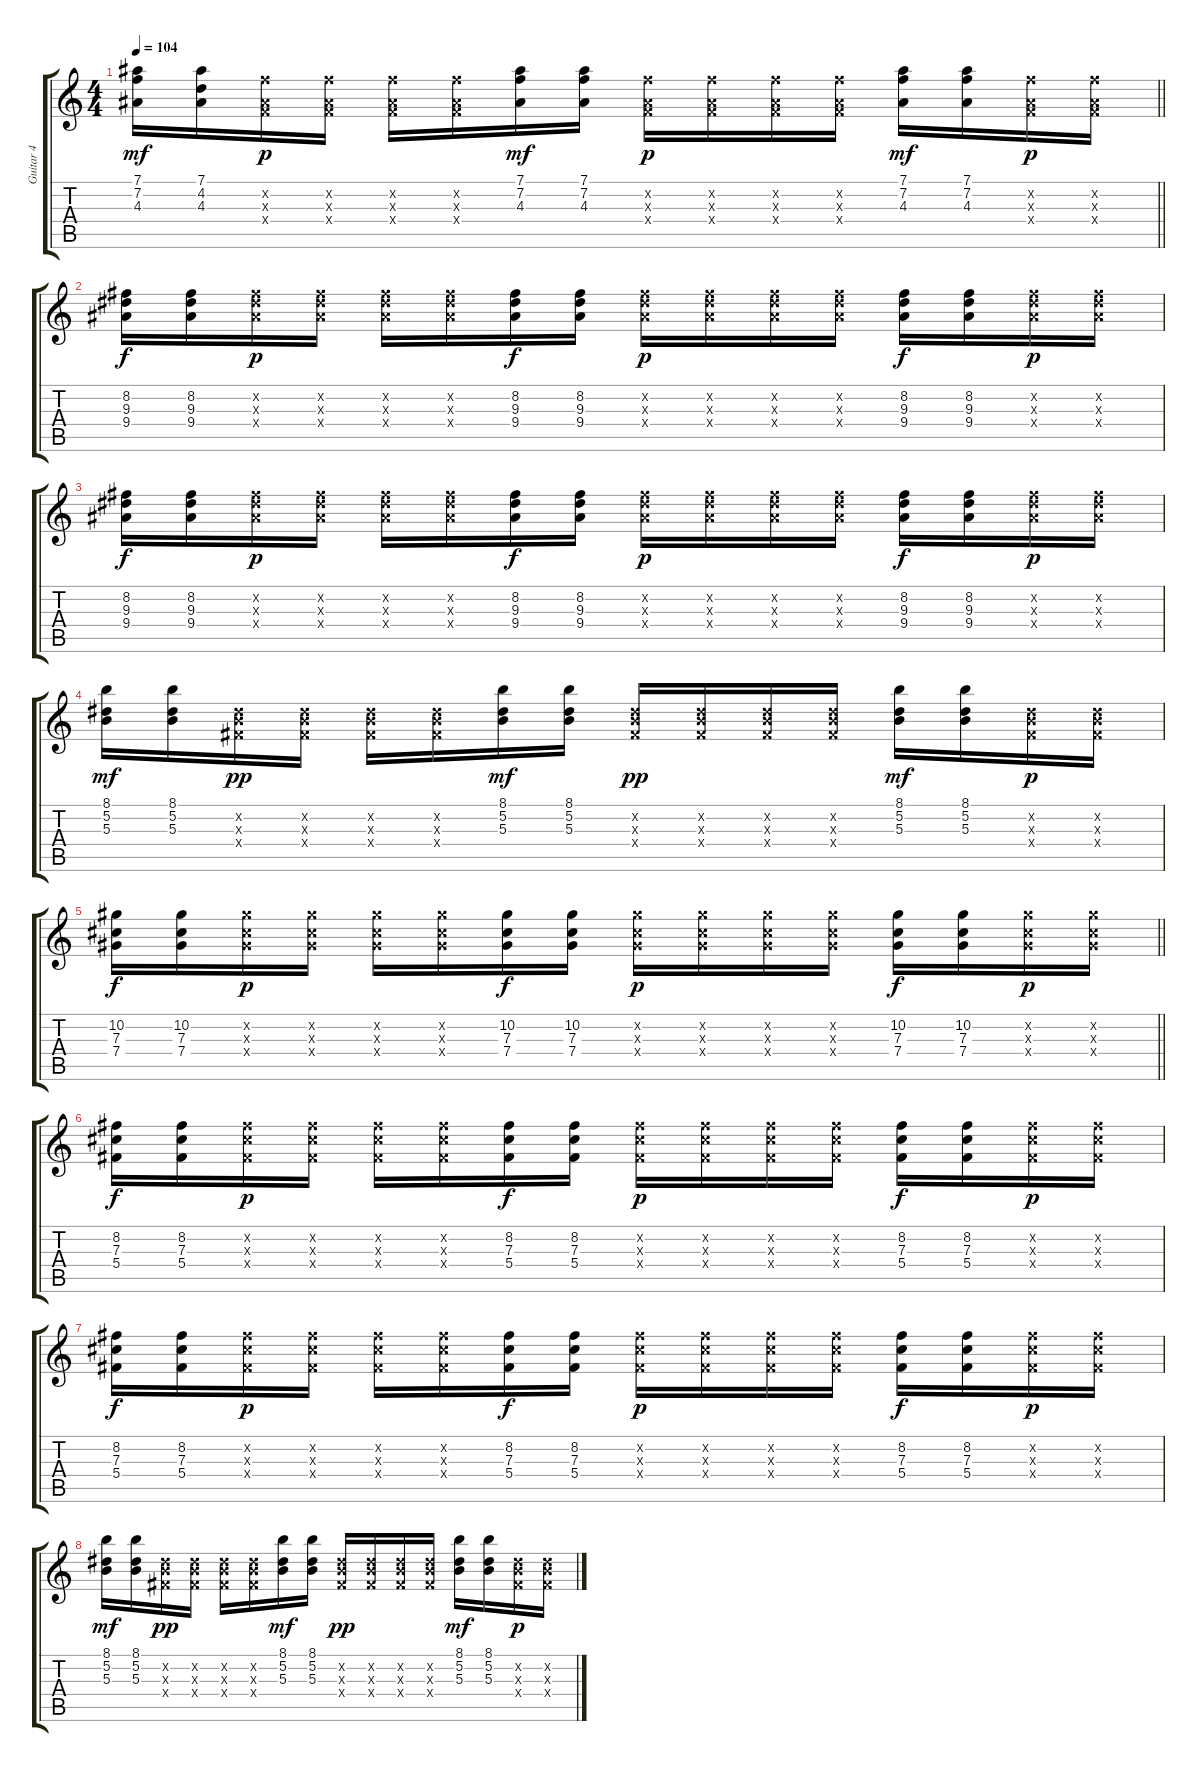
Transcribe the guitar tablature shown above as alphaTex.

\track ("Guitar 4" "Guitar 4") {instrument electricguitarclean}
\staff {score tabs}
\tuning (Eb4 Bb3 Gb3 Db3 Ab2 Eb2) {hide}
\ts (4 4)
\tempo 104
\clef g2
\barLineRight lightlight
\ks c
(7.1 7.2 4.3).16{dy mf} (7.1 4.2 4.3).16 (7.2{x} 4.3{x} 4.4{x}).16{dy p} (7.2{x} 4.3{x} 4.4{x}).16 (7.2{x} 4.3{x} 4.4{x}).16 (7.2{x} 4.3{x} 4.4{x}).16 (7.1 7.2 4.3).16{dy mf} (7.1 7.2 4.3).16 (7.2{x} 4.3{x} 4.4{x}).16{dy p} (7.2{x} 4.3{x} 4.4{x}).16 (7.2{x} 4.3{x} 4.4{x}).16 (7.2{x} 4.3{x} 4.4{x}).16 (7.1 7.2 4.3).16{dy mf} (7.1 7.2 4.3).16 (7.2{x} 4.3{x} 4.4{x}).16{dy p} (7.2{x} 4.3{x} 4.4{x}).16 |
\section ("" "")
(8.2 9.3 9.4).16{dy f} (8.2 9.3 9.4).16 (8.2{x} 9.3{x} 9.4{x}).16{dy p} (8.2{x} 9.3{x} 9.4{x}).16 (8.2{x} 9.3{x} 9.4{x}).16 (8.2{x} 9.3{x} 9.4{x}).16 (8.2 9.3 9.4).16{dy f} (8.2 9.3 9.4).16 (8.2{x} 9.3{x} 9.4{x}).16{dy p} (8.2{x} 9.3{x} 9.4{x}).16 (8.2{x} 9.3{x} 9.4{x}).16 (8.2{x} 9.3{x} 9.4{x}).16 (8.2 9.3 9.4).16{dy f} (8.2 9.3 9.4).16 (8.2{x} 9.3{x} 9.4{x}).16{dy p} (8.2{x} 9.3{x} 9.4{x}).16 |
(8.2 9.3 9.4).16{dy f} (8.2 9.3 9.4).16 (8.2{x} 9.3{x} 9.4{x}).16{dy p} (8.2{x} 9.3{x} 9.4{x}).16 (8.2{x} 9.3{x} 9.4{x}).16 (8.2{x} 9.3{x} 9.4{x}).16 (8.2 9.3 9.4).16{dy f} (8.2 9.3 9.4).16 (8.2{x} 9.3{x} 9.4{x}).16{dy p} (8.2{x} 9.3{x} 9.4{x}).16 (8.2{x} 9.3{x} 9.4{x}).16 (8.2{x} 9.3{x} 9.4{x}).16 (8.2 9.3 9.4).16{dy f} (8.2 9.3 9.4).16 (8.2{x} 9.3{x} 9.4{x}).16{dy p} (8.2{x} 9.3{x} 9.4{x}).16 |
(8.1 5.2 5.3).16{dy mf} (8.1 5.2 5.3).16 (5.2{x} 5.3{x} 5.4{x}).16{dy pp} (5.2{x} 5.3{x} 5.4{x}).16 (5.2{x} 5.3{x} 5.4{x}).16 (5.2{x} 5.3{x} 5.4{x}).16 (8.1 5.2 5.3).16{dy mf} (8.1 5.2 5.3).16 (5.2{x} 5.3{x} 5.4{x}).16{dy pp} (5.2{x} 5.3{x} 5.4{x}).16 (5.2{x} 5.3{x} 5.4{x}).16 (5.2{x} 5.3{x} 5.4{x}).16 (8.1 5.2 5.3).16{dy mf} (8.1 5.2 5.3).16 (5.2{x} 5.3{x} 5.4{x}).16{dy p} (5.2{x} 5.3{x} 5.4{x}).16 |
\barLineRight lightlight
(10.2 7.3 7.4).16{dy f} (10.2 7.3 7.4).16 (10.2{x} 7.3{x} 7.4{x}).16{dy p} (10.2{x} 7.3{x} 7.4{x}).16 (10.2{x} 7.3{x} 7.4{x}).16 (10.2{x} 7.3{x} 7.4{x}).16 (10.2 7.3 7.4).16{dy f} (10.2 7.3 7.4).16 (10.2{x} 7.3{x} 7.4{x}).16{dy p} (10.2{x} 7.3{x} 7.4{x}).16 (10.2{x} 7.3{x} 7.4{x}).16 (10.2{x} 7.3{x} 7.4{x}).16 (10.2 7.3 7.4).16{dy f} (10.2 7.3 7.4).16 (10.2{x} 7.3{x} 7.4{x}).16{dy p} (10.2{x} 7.3{x} 7.4{x}).16 |
\section ("" "")
(8.2 7.3 5.4).16{dy f} (8.2 7.3 5.4).16 (8.2{x} 7.3{x} 5.4{x}).16{dy p} (8.2{x} 7.3{x} 5.4{x}).16 (8.2{x} 7.3{x} 5.4{x}).16 (8.2{x} 7.3{x} 5.4{x}).16 (8.2 7.3 5.4).16{dy f} (8.2 7.3 5.4).16 (8.2{x} 7.3{x} 5.4{x}).16{dy p} (8.2{x} 7.3{x} 5.4{x}).16 (8.2{x} 7.3{x} 5.4{x}).16 (8.2{x} 7.3{x} 5.4{x}).16 (8.2 7.3 5.4).16{dy f} (8.2 7.3 5.4).16 (8.2{x} 7.3{x} 5.4{x}).16{dy p} (8.2{x} 7.3{x} 5.4{x}).16 |
(8.2 7.3 5.4).16{dy f} (8.2 7.3 5.4).16 (8.2{x} 7.3{x} 5.4{x}).16{dy p} (8.2{x} 7.3{x} 5.4{x}).16 (8.2{x} 7.3{x} 5.4{x}).16 (8.2{x} 7.3{x} 5.4{x}).16 (8.2 7.3 5.4).16{dy f} (8.2 7.3 5.4).16 (8.2{x} 7.3{x} 5.4{x}).16{dy p} (8.2{x} 7.3{x} 5.4{x}).16 (8.2{x} 7.3{x} 5.4{x}).16 (8.2{x} 7.3{x} 5.4{x}).16 (8.2 7.3 5.4).16{dy f} (8.2 7.3 5.4).16 (8.2{x} 7.3{x} 5.4{x}).16{dy p} (8.2{x} 7.3{x} 5.4{x}).16 |
(8.1 5.2 5.3).16{dy mf} (8.1 5.2 5.3).16 (5.2{x} 5.3{x} 5.4{x}).16{dy pp} (5.2{x} 5.3{x} 5.4{x}).16 (5.2{x} 5.3{x} 5.4{x}).16 (5.2{x} 5.3{x} 5.4{x}).16 (8.1 5.2 5.3).16{dy mf} (8.1 5.2 5.3).16 (5.2{x} 5.3{x} 5.4{x}).16{dy pp} (5.2{x} 5.3{x} 5.4{x}).16 (5.2{x} 5.3{x} 5.4{x}).16 (5.2{x} 5.3{x} 5.4{x}).16 (8.1 5.2 5.3).16{dy mf} (8.1 5.2 5.3).16 (5.2{x} 5.3{x} 5.4{x}).16{dy p} (5.2{x} 5.3{x} 5.4{x}).16
